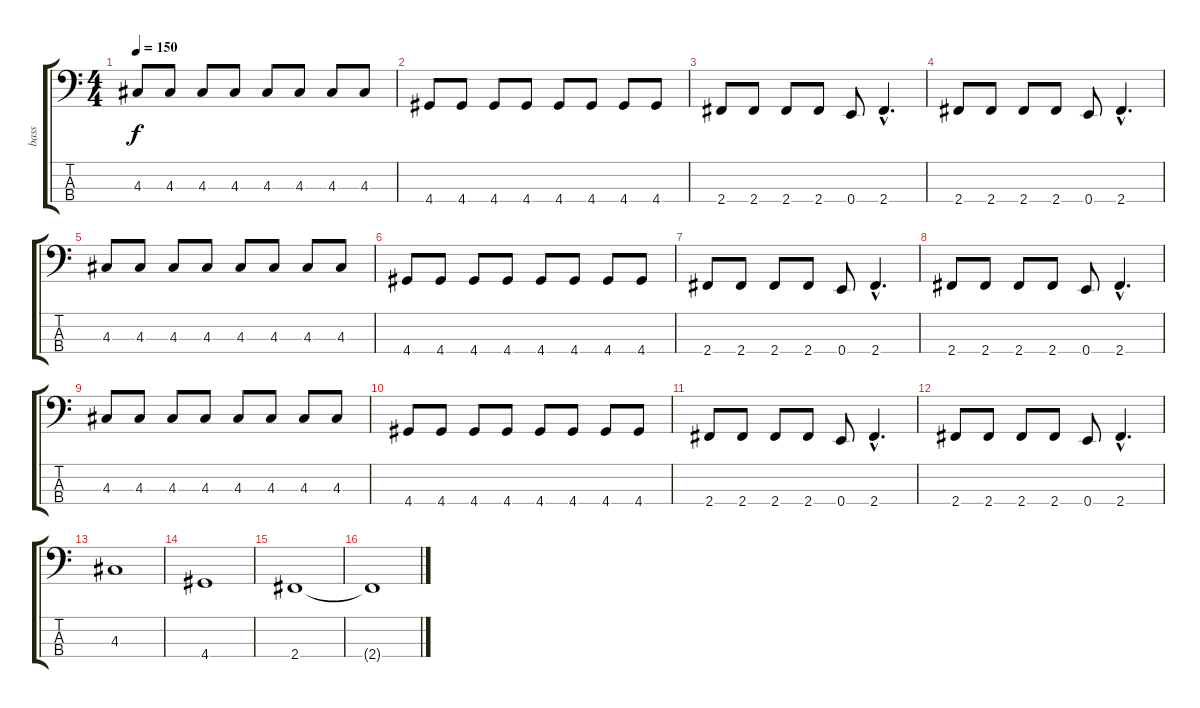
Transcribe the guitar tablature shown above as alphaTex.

\track ("bass" "bass") {instrument electricbassfinger}
\staff {score tabs}
\tuning (G2 D2 A1 E1) {hide}
\ts (4 4)
\tempo 150
\clef f4
\ks c
4.3.8{dy f} 4.3.8 4.3.8 4.3.8 4.3.8 4.3.8 4.3.8 4.3.8 |
4.4.8 4.4.8 4.4.8 4.4.8 4.4.8 4.4.8 4.4.8 4.4.8 |
2.4.8 2.4.8 2.4.8 2.4.8 0.4.8 2.4{hac}.4{d} |
2.4.8 2.4.8 2.4.8 2.4.8 0.4.8 2.4{hac}.4{d} |
4.3.8 4.3.8 4.3.8 4.3.8 4.3.8 4.3.8 4.3.8 4.3.8 |
4.4.8 4.4.8 4.4.8 4.4.8 4.4.8 4.4.8 4.4.8 4.4.8 |
2.4.8 2.4.8 2.4.8 2.4.8 0.4.8 2.4{hac}.4{d} |
2.4.8 2.4.8 2.4.8 2.4.8 0.4.8 2.4{hac}.4{d} |
4.3.8 4.3.8 4.3.8 4.3.8 4.3.8 4.3.8 4.3.8 4.3.8 |
4.4.8 4.4.8 4.4.8 4.4.8 4.4.8 4.4.8 4.4.8 4.4.8 |
2.4.8 2.4.8 2.4.8 2.4.8 0.4.8 2.4{hac}.4{d} |
2.4.8 2.4.8 2.4.8 2.4.8 0.4.8 2.4{hac}.4{d} |
4.3.1 |
4.4.1 |
2.4.1 |
2.4{t}.1
